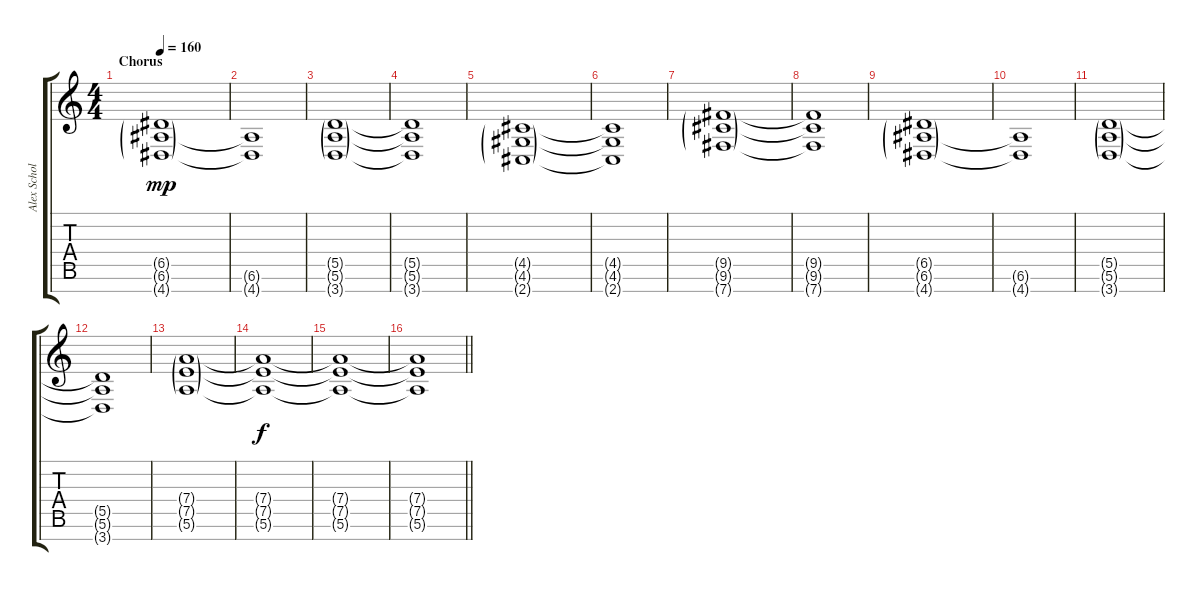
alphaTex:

\track ("Alex Scholpp" "Alex Schol") {instrument distortionguitar}
\staff {score tabs}
\tuning (E4 B3 G3 D3 A2 E2 B1) {hide}
\ts (4 4)
\section ("" "Chorus")
\tempo 160
\clef g2
\ks c
(6.5{g} 6.6{g} 4.7{g}).1{dy mp} |
(6.6{t} 4.7{t}).1 |
(5.5{g} 5.6{g} 3.7{g}).1 |
(5.5{t} 5.6{t} 3.7{t}).1 |
(4.5{g} 4.6{g} 2.7{g}).1 |
(4.5{t} 4.6{t} 2.7{t}).1 |
(9.5{g} 9.6{g} 7.7{g}).1 |
(9.5{t} 9.6{t} 7.7{t}).1 |
(6.5{g} 6.6{g} 4.7{g}).1 |
(6.6{t} 4.7{t}).1 |
(5.5{g} 5.6{g} 3.7{g}).1 |
(5.5{t} 5.6{t} 3.7{t}).1 |
(7.4{g} 7.5{g} 5.6{g}).1 |
(7.4{t} 7.5{t} 5.6{t}).1{dy f} |
(7.4{t} 7.5{t} 5.6{t}).1 |
\barLineRight lightlight
(7.4{t} 7.5{t} 5.6{t}).1
